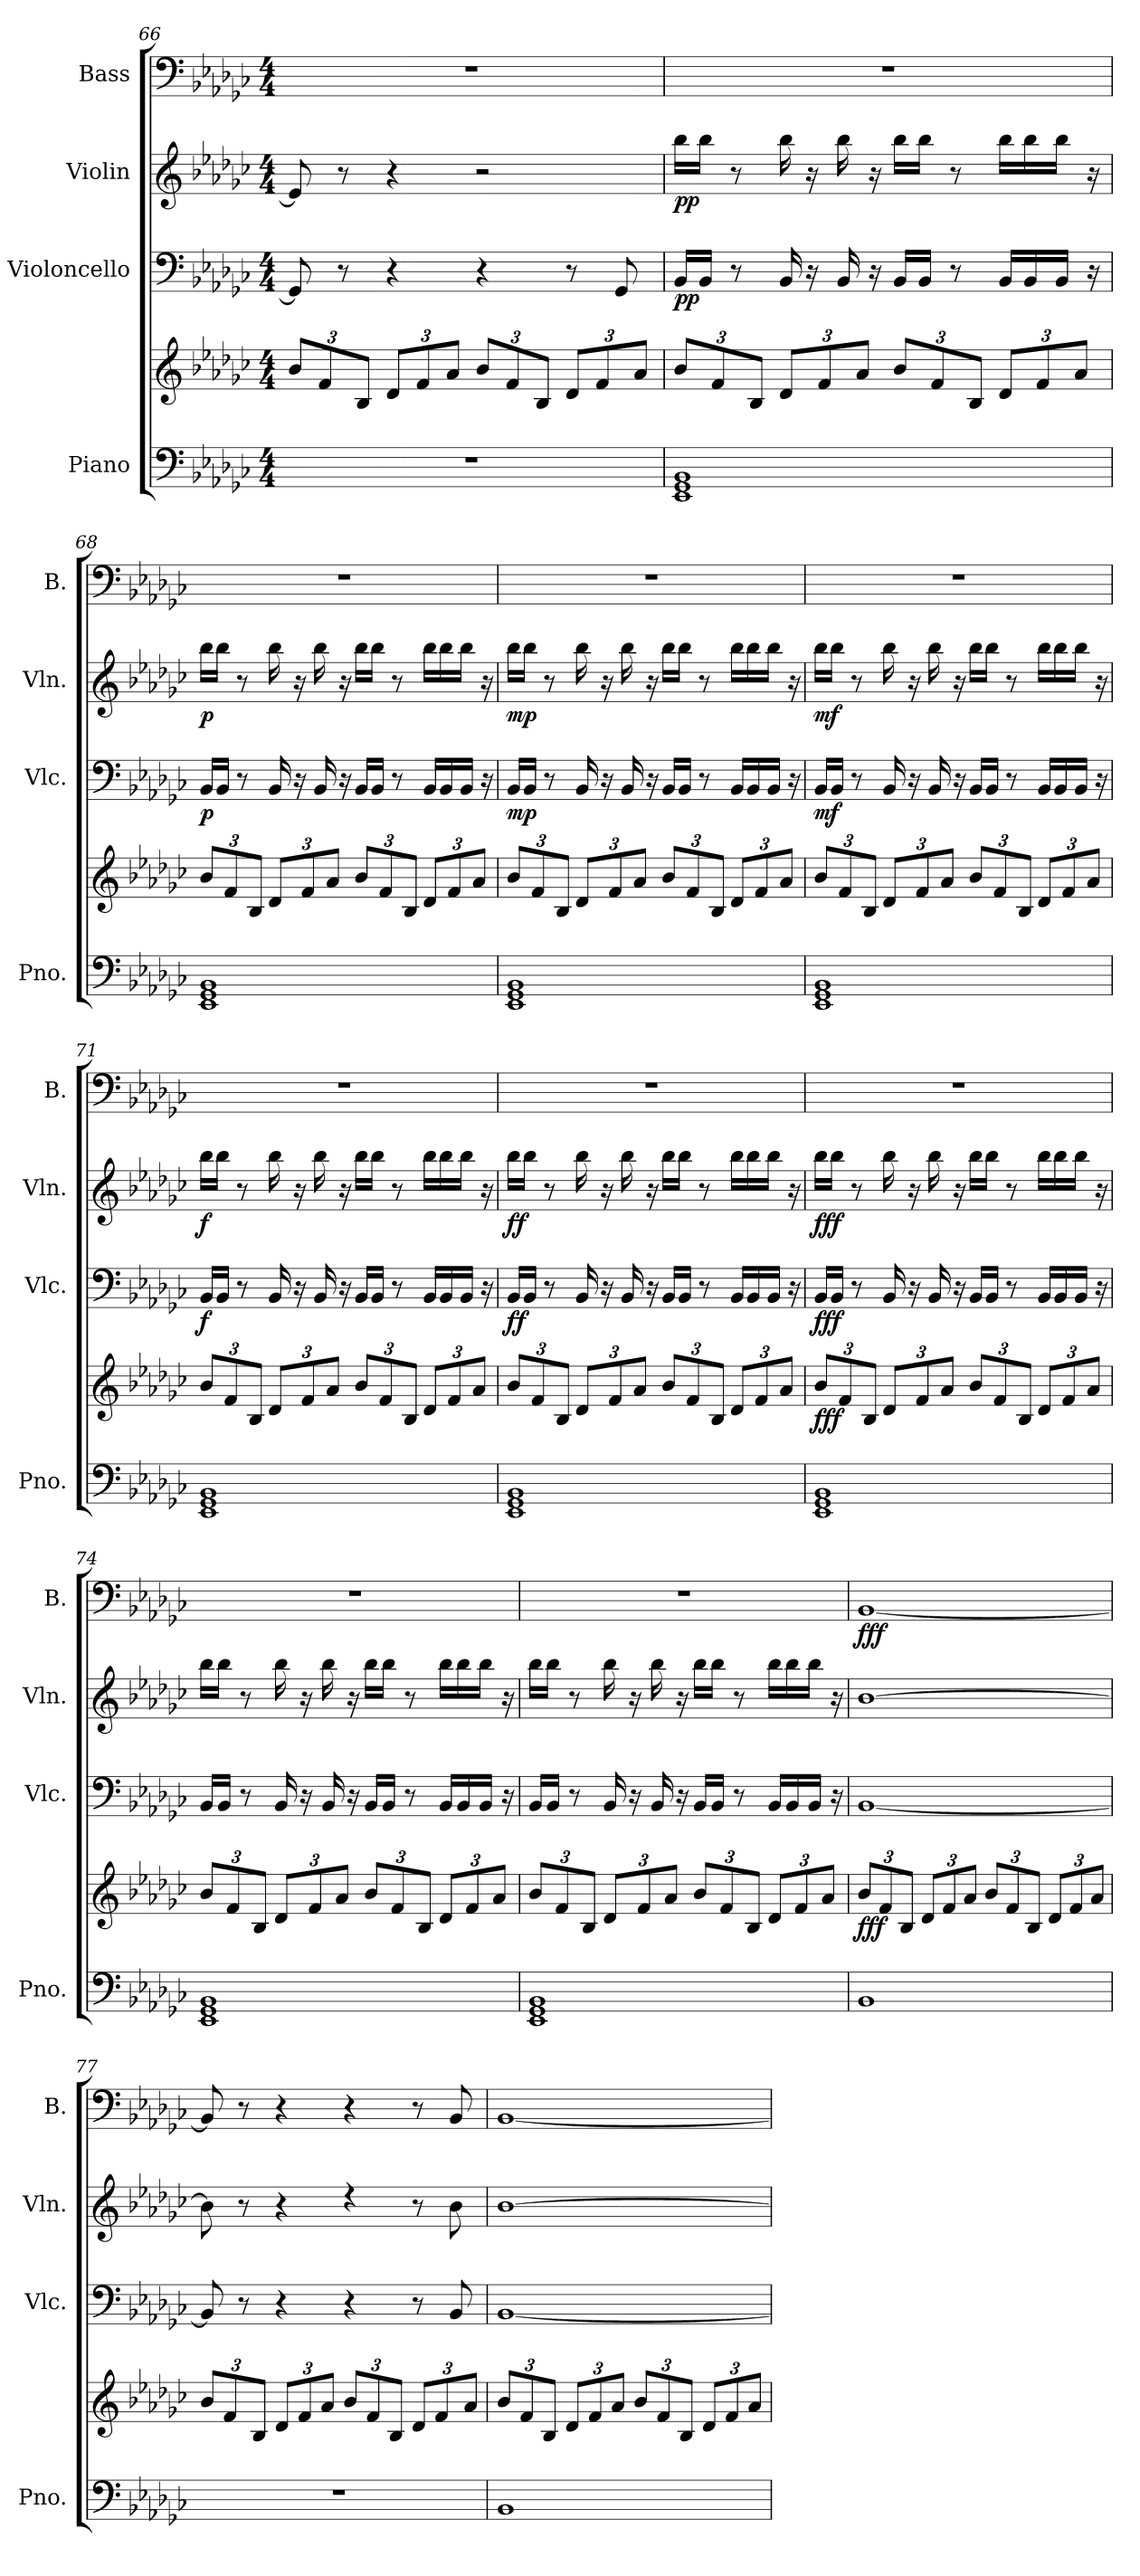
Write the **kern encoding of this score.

**kern	**kern	**dynam	**kern	**dynam	**kern	**dynam	**kern	**dynam
*part4	*part4	*part4	*part3	*part3	*part2	*part2	*part1	*part1
*staff5	*staff4	*staff4/5	*staff3	*staff3	*staff2	*staff2	*staff1	*staff1
*I"Piano	*	*	*I"Violoncello	*	*I"Violin	*	*I"Bass	*
*I'Pno.	*	*	*I'Vlc.	*	*I'Vln.	*	*I'B.	*
!!LO:PB:g=z
*clefF4	*clefG2	*	*clefF4	*	*clefG2	*	*clefF4	*
*k[b-e-a-d-g-c-]	*k[b-e-a-d-g-c-]	*	*k[b-e-a-d-g-c-]	*	*k[b-e-a-d-g-c-]	*	*k[b-e-a-d-g-c-]	*
*G-:	*G-:	*	*G-:	*	*G-:	*	*G-:	*
*M4/4	*M4/4	*	*M4/4	*	*M4/4	*	*M4/4	*
*	*Xbrackettup	*	*	*	*	*	*	*
=66	=66	=66	=66	=66	=66	=66	=66	=66
1r	12b-/L	.	8GG-/]	.	8e-/]	.	1r	.
.	12f/	.	.	.	.	.	.	.
.	.	.	8r	.	8r	.	.	.
.	12B-/J	.	.	.	.	.	.	.
.	12d-/L	.	4r	.	4r	.	.	.
.	12f/	.	.	.	.	.	.	.
.	12a-/J	.	.	.	.	.	.	.
.	12b-/L	.	4r	.	2r	.	.	.
.	12f/	.	.	.	.	.	.	.
.	12B-/J	.	.	.	.	.	.	.
.	12d-/L	.	8r	.	.	.	.	.
.	12f/	.	.	.	.	.	.	.
.	.	.	8GG-/	.	.	.	.	.
.	12a-/J	.	.	.	.	.	.	.
!!LO:PB:g=z
=67	=67	=67	=67	=67	=67	=67	=67	=67
!	!	!	!	!LO:DY:b	!	!LO:DY:b	!	!
1EE- 1GG- 1BB-	12b-/L	.	16BB-/LL	pp	16bb-\LL	pp	1r	.
.	.	.	16BB-/JJ	.	16bb-\JJ	.	.	.
.	12f/	.	.	.	.	.	.	.
.	.	.	8r	.	8r	.	.	.
.	12B-/J	.	.	.	.	.	.	.
.	12d-/L	.	16BB-/	.	16bb-\	.	.	.
.	.	.	16r	.	16r	.	.	.
.	12f/	.	.	.	.	.	.	.
.	.	.	16BB-/	.	16bb-\	.	.	.
.	12a-/J	.	.	.	.	.	.	.
.	.	.	16r	.	16r	.	.	.
.	12b-/L	.	16BB-/LL	.	16bb-\LL	.	.	.
.	.	.	16BB-/JJ	.	16bb-\JJ	.	.	.
.	12f/	.	.	.	.	.	.	.
.	.	.	8r	.	8r	.	.	.
.	12B-/J	.	.	.	.	.	.	.
.	12d-/L	.	16BB-/LL	.	16bb-\LL	.	.	.
.	.	.	16BB-/	.	16bb-\	.	.	.
.	12f/	.	.	.	.	.	.	.
.	.	.	16BB-/JJ	.	16bb-\JJ	.	.	.
.	12a-/J	.	.	.	.	.	.	.
.	.	.	16r	.	16r	.	.	.
=68	=68	=68	=68	=68	=68	=68	=68	=68
!	!	!	!	!LO:DY:b	!	!LO:DY:b	!	!
1EE- 1GG- 1BB-	12b-/L	.	16BB-/LL	p	16bb-\LL	p	1r	.
.	.	.	16BB-/JJ	.	16bb-\JJ	.	.	.
.	12f/	.	.	.	.	.	.	.
.	.	.	8r	.	8r	.	.	.
.	12B-/J	.	.	.	.	.	.	.
.	12d-/L	.	16BB-/	.	16bb-\	.	.	.
.	.	.	16r	.	16r	.	.	.
.	12f/	.	.	.	.	.	.	.
.	.	.	16BB-/	.	16bb-\	.	.	.
.	12a-/J	.	.	.	.	.	.	.
.	.	.	16r	.	16r	.	.	.
.	12b-/L	.	16BB-/LL	.	16bb-\LL	.	.	.
.	.	.	16BB-/JJ	.	16bb-\JJ	.	.	.
.	12f/	.	.	.	.	.	.	.
.	.	.	8r	.	8r	.	.	.
.	12B-/J	.	.	.	.	.	.	.
.	12d-/L	.	16BB-/LL	.	16bb-\LL	.	.	.
.	.	.	16BB-/	.	16bb-\	.	.	.
.	12f/	.	.	.	.	.	.	.
.	.	.	16BB-/JJ	.	16bb-\JJ	.	.	.
.	12a-/J	.	.	.	.	.	.	.
.	.	.	16r	.	16r	.	.	.
!!LO:PB:g=z
=69	=69	=69	=69	=69	=69	=69	=69	=69
!	!	!	!	!LO:DY:b	!	!LO:DY:b	!	!
1EE- 1GG- 1BB-	12b-/L	.	16BB-/LL	mp	16bb-\LL	mp	1r	.
.	.	.	16BB-/JJ	.	16bb-\JJ	.	.	.
.	12f/	.	.	.	.	.	.	.
.	.	.	8r	.	8r	.	.	.
.	12B-/J	.	.	.	.	.	.	.
.	12d-/L	.	16BB-/	.	16bb-\	.	.	.
.	.	.	16r	.	16r	.	.	.
.	12f/	.	.	.	.	.	.	.
.	.	.	16BB-/	.	16bb-\	.	.	.
.	12a-/J	.	.	.	.	.	.	.
.	.	.	16r	.	16r	.	.	.
.	12b-/L	.	16BB-/LL	.	16bb-\LL	.	.	.
.	.	.	16BB-/JJ	.	16bb-\JJ	.	.	.
.	12f/	.	.	.	.	.	.	.
.	.	.	8r	.	8r	.	.	.
.	12B-/J	.	.	.	.	.	.	.
.	12d-/L	.	16BB-/LL	.	16bb-\LL	.	.	.
.	.	.	16BB-/	.	16bb-\	.	.	.
.	12f/	.	.	.	.	.	.	.
.	.	.	16BB-/JJ	.	16bb-\JJ	.	.	.
.	12a-/J	.	.	.	.	.	.	.
.	.	.	16r	.	16r	.	.	.
=70	=70	=70	=70	=70	=70	=70	=70	=70
!	!	!	!	!LO:DY:b	!	!LO:DY:b	!	!
1EE- 1GG- 1BB-	12b-/L	.	16BB-/LL	mf	16bb-\LL	mf	1r	.
.	.	.	16BB-/JJ	.	16bb-\JJ	.	.	.
.	12f/	.	.	.	.	.	.	.
.	.	.	8r	.	8r	.	.	.
.	12B-/J	.	.	.	.	.	.	.
.	12d-/L	.	16BB-/	.	16bb-\	.	.	.
.	.	.	16r	.	16r	.	.	.
.	12f/	.	.	.	.	.	.	.
.	.	.	16BB-/	.	16bb-\	.	.	.
.	12a-/J	.	.	.	.	.	.	.
.	.	.	16r	.	16r	.	.	.
.	12b-/L	.	16BB-/LL	.	16bb-\LL	.	.	.
.	.	.	16BB-/JJ	.	16bb-\JJ	.	.	.
.	12f/	.	.	.	.	.	.	.
.	.	.	8r	.	8r	.	.	.
.	12B-/J	.	.	.	.	.	.	.
.	12d-/L	.	16BB-/LL	.	16bb-\LL	.	.	.
.	.	.	16BB-/	.	16bb-\	.	.	.
.	12f/	.	.	.	.	.	.	.
.	.	.	16BB-/JJ	.	16bb-\JJ	.	.	.
.	12a-/J	.	.	.	.	.	.	.
.	.	.	16r	.	16r	.	.	.
!!LO:LB:g=z
=71	=71	=71	=71	=71	=71	=71	=71	=71
!	!	!	!	!LO:DY:b	!	!LO:DY:b	!	!
1EE- 1GG- 1BB-	12b-/L	.	16BB-/LL	f	16bb-\LL	f	1r	.
.	.	.	16BB-/JJ	.	16bb-\JJ	.	.	.
.	12f/	.	.	.	.	.	.	.
.	.	.	8r	.	8r	.	.	.
.	12B-/J	.	.	.	.	.	.	.
.	12d-/L	.	16BB-/	.	16bb-\	.	.	.
.	.	.	16r	.	16r	.	.	.
.	12f/	.	.	.	.	.	.	.
.	.	.	16BB-/	.	16bb-\	.	.	.
.	12a-/J	.	.	.	.	.	.	.
.	.	.	16r	.	16r	.	.	.
.	12b-/L	.	16BB-/LL	.	16bb-\LL	.	.	.
.	.	.	16BB-/JJ	.	16bb-\JJ	.	.	.
.	12f/	.	.	.	.	.	.	.
.	.	.	8r	.	8r	.	.	.
.	12B-/J	.	.	.	.	.	.	.
.	12d-/L	.	16BB-/LL	.	16bb-\LL	.	.	.
.	.	.	16BB-/	.	16bb-\	.	.	.
.	12f/	.	.	.	.	.	.	.
.	.	.	16BB-/JJ	.	16bb-\JJ	.	.	.
.	12a-/J	.	.	.	.	.	.	.
.	.	.	16r	.	16r	.	.	.
=72	=72	=72	=72	=72	=72	=72	=72	=72
!	!	!	!	!LO:DY:b	!	!LO:DY:b	!	!
1EE- 1GG- 1BB-	12b-/L	.	16BB-/LL	ff	16bb-\LL	ff	1r	.
.	.	.	16BB-/JJ	.	16bb-\JJ	.	.	.
.	12f/	.	.	.	.	.	.	.
.	.	.	8r	.	8r	.	.	.
.	12B-/J	.	.	.	.	.	.	.
.	12d-/L	.	16BB-/	.	16bb-\	.	.	.
.	.	.	16r	.	16r	.	.	.
.	12f/	.	.	.	.	.	.	.
.	.	.	16BB-/	.	16bb-\	.	.	.
.	12a-/J	.	.	.	.	.	.	.
.	.	.	16r	.	16r	.	.	.
.	12b-/L	.	16BB-/LL	.	16bb-\LL	.	.	.
.	.	.	16BB-/JJ	.	16bb-\JJ	.	.	.
.	12f/	.	.	.	.	.	.	.
.	.	.	8r	.	8r	.	.	.
.	12B-/J	.	.	.	.	.	.	.
.	12d-/L	.	16BB-/LL	.	16bb-\LL	.	.	.
.	.	.	16BB-/	.	16bb-\	.	.	.
.	12f/	.	.	.	.	.	.	.
.	.	.	16BB-/JJ	.	16bb-\JJ	.	.	.
.	12a-/J	.	.	.	.	.	.	.
.	.	.	16r	.	16r	.	.	.
!!LO:PB:g=z
=73	=73	=73	=73	=73	=73	=73	=73	=73
!	!	!LO:DY:b	!	!LO:DY:b	!	!LO:DY:b	!	!
1EE- 1GG- 1BB-	12b-/L	fff	16BB-/LL	fff	16bb-\LL	fff	1r	.
.	.	.	16BB-/JJ	.	16bb-\JJ	.	.	.
.	12f/	.	.	.	.	.	.	.
.	.	.	8r	.	8r	.	.	.
.	12B-/J	.	.	.	.	.	.	.
.	12d-/L	.	16BB-/	.	16bb-\	.	.	.
.	.	.	16r	.	16r	.	.	.
.	12f/	.	.	.	.	.	.	.
.	.	.	16BB-/	.	16bb-\	.	.	.
.	12a-/J	.	.	.	.	.	.	.
.	.	.	16r	.	16r	.	.	.
.	12b-/L	.	16BB-/LL	.	16bb-\LL	.	.	.
.	.	.	16BB-/JJ	.	16bb-\JJ	.	.	.
.	12f/	.	.	.	.	.	.	.
.	.	.	8r	.	8r	.	.	.
.	12B-/J	.	.	.	.	.	.	.
.	12d-/L	.	16BB-/LL	.	16bb-\LL	.	.	.
.	.	.	16BB-/	.	16bb-\	.	.	.
.	12f/	.	.	.	.	.	.	.
.	.	.	16BB-/JJ	.	16bb-\JJ	.	.	.
.	12a-/J	.	.	.	.	.	.	.
.	.	.	16r	.	16r	.	.	.
!!LO:PB:g=z
=74	=74	=74	=74	=74	=74	=74	=74	=74
1EE- 1GG- 1BB-	12b-/L	.	16BB-/LL	.	16bb-\LL	.	1r	.
.	.	.	16BB-/JJ	.	16bb-\JJ	.	.	.
.	12f/	.	.	.	.	.	.	.
.	.	.	8r	.	8r	.	.	.
.	12B-/J	.	.	.	.	.	.	.
.	12d-/L	.	16BB-/	.	16bb-\	.	.	.
.	.	.	16r	.	16r	.	.	.
.	12f/	.	.	.	.	.	.	.
.	.	.	16BB-/	.	16bb-\	.	.	.
.	12a-/J	.	.	.	.	.	.	.
.	.	.	16r	.	16r	.	.	.
.	12b-/L	.	16BB-/LL	.	16bb-\LL	.	.	.
.	.	.	16BB-/JJ	.	16bb-\JJ	.	.	.
.	12f/	.	.	.	.	.	.	.
.	.	.	8r	.	8r	.	.	.
.	12B-/J	.	.	.	.	.	.	.
.	12d-/L	.	16BB-/LL	.	16bb-\LL	.	.	.
.	.	.	16BB-/	.	16bb-\	.	.	.
.	12f/	.	.	.	.	.	.	.
.	.	.	16BB-/JJ	.	16bb-\JJ	.	.	.
.	12a-/J	.	.	.	.	.	.	.
.	.	.	16r	.	16r	.	.	.
!!LO:PB:g=z
=75	=75	=75	=75	=75	=75	=75	=75	=75
1EE- 1GG- 1BB-	12b-/L	.	16BB-/LL	.	16bb-\LL	.	1r	.
.	.	.	16BB-/JJ	.	16bb-\JJ	.	.	.
.	12f/	.	.	.	.	.	.	.
.	.	.	8r	.	8r	.	.	.
.	12B-/J	.	.	.	.	.	.	.
.	12d-/L	.	16BB-/	.	16bb-\	.	.	.
.	.	.	16r	.	16r	.	.	.
.	12f/	.	.	.	.	.	.	.
.	.	.	16BB-/	.	16bb-\	.	.	.
.	12a-/J	.	.	.	.	.	.	.
.	.	.	16r	.	16r	.	.	.
.	12b-/L	.	16BB-/LL	.	16bb-\LL	.	.	.
.	.	.	16BB-/JJ	.	16bb-\JJ	.	.	.
.	12f/	.	.	.	.	.	.	.
.	.	.	8r	.	8r	.	.	.
.	12B-/J	.	.	.	.	.	.	.
.	12d-/L	.	16BB-/LL	.	16bb-\LL	.	.	.
.	.	.	16BB-/	.	16bb-\	.	.	.
.	12f/	.	.	.	.	.	.	.
.	.	.	16BB-/JJ	.	16bb-\JJ	.	.	.
.	12a-/J	.	.	.	.	.	.	.
.	.	.	16r	.	16r	.	.	.
=76	=76	=76	=76	=76	=76	=76	=76	=76
!	!	!LO:DY:b	!	!	!	!	!	!LO:DY:b
1BB-	12b-/L	fff	[1BB-	.	[1b-	.	[1BB-	fff
.	12f/	.	.	.	.	.	.	.
.	12B-/J	.	.	.	.	.	.	.
.	12d-/L	.	.	.	.	.	.	.
.	12f/	.	.	.	.	.	.	.
.	12a-/J	.	.	.	.	.	.	.
.	12b-/L	.	.	.	.	.	.	.
.	12f/	.	.	.	.	.	.	.
.	12B-/J	.	.	.	.	.	.	.
.	12d-/L	.	.	.	.	.	.	.
.	12f/	.	.	.	.	.	.	.
.	12a-/J	.	.	.	.	.	.	.
!!LO:PB:g=z
=77	=77	=77	=77	=77	=77	=77	=77	=77
1r	12b-/L	.	8BB-/]	.	8b-\]	.	8BB-/]	.
.	12f/	.	.	.	.	.	.	.
.	.	.	8r	.	8r	.	8r	.
.	12B-/J	.	.	.	.	.	.	.
.	12d-/L	.	4r	.	4r	.	4r	.
.	12f/	.	.	.	.	.	.	.
.	12a-/J	.	.	.	.	.	.	.
.	12b-/L	.	4r	.	4rdd	.	4r	.
.	12f/	.	.	.	.	.	.	.
.	12B-/J	.	.	.	.	.	.	.
.	12d-/L	.	8r	.	8r	.	8r	.
.	12f/	.	.	.	.	.	.	.
.	.	.	8BB-/	.	8b-\	.	8BB-/	.
.	12a-/J	.	.	.	.	.	.	.
=78	=78	=78	=78	=78	=78	=78	=78	=78
1BB-	12b-/L	.	[1BB-	.	[1b-	.	[1BB-	.
.	12f/	.	.	.	.	.	.	.
.	12B-/J	.	.	.	.	.	.	.
.	12d-/L	.	.	.	.	.	.	.
.	12f/	.	.	.	.	.	.	.
.	12a-/J	.	.	.	.	.	.	.
.	12b-/L	.	.	.	.	.	.	.
.	12f/	.	.	.	.	.	.	.
.	12B-/J	.	.	.	.	.	.	.
.	12d-/L	.	.	.	.	.	.	.
.	12f/	.	.	.	.	.	.	.
.	12a-/J	.	.	.	.	.	.	.
=	=	=	=	=	=	=	=	=
*-	*-	*-	*-	*-	*-	*-	*-	*-
